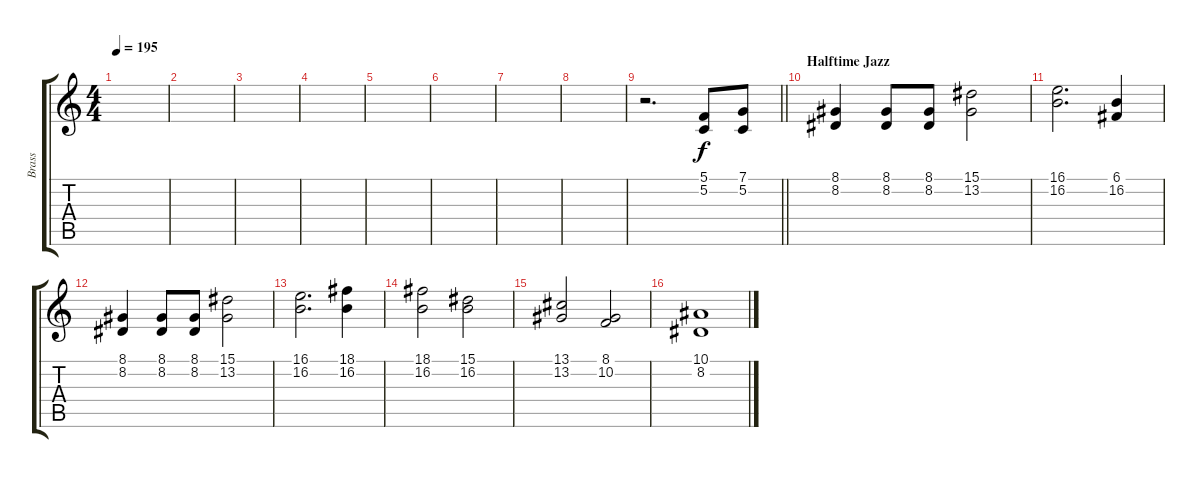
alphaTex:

\track ("Brass" "Brass") {instrument brasssection}
\staff {score tabs}
\tuning (C4 G3 Eb3 Bb2 F2 C2) {hide}
\ts (4 4)
\tempo 195
\clef g2
\ks c
|
|
|
|
|
|
|
|
\barLineRight lightlight
r.2{d} (5.1 5.2).8 (7.1 5.2).8 |
\section ("" "Halftime Jazz")
(8.1 8.2).4 (8.1 8.2).8 (8.1 8.2).8 (15.1 13.2).2 |
(16.1 16.2).2{d} (6.1 16.2).4 |
(8.1 8.2).4 (8.1 8.2).8 (8.1 8.2).8 (15.1 13.2).2 |
(16.1 16.2).2{d} (18.1 16.2).4 |
(18.1 16.2).2 (15.1 16.2).2 |
(13.1 13.2).2 (8.1 10.2).2 |
(10.1 8.2).1
